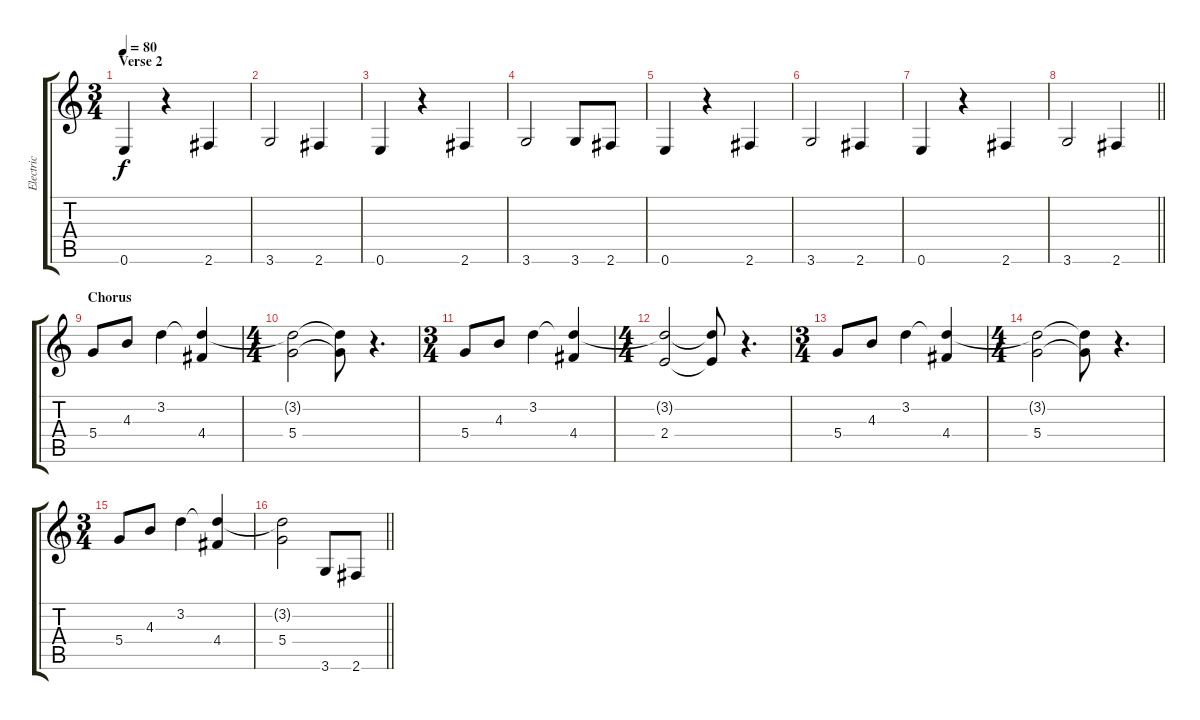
\track ("Electric" "Electric") {instrument overdrivenguitar}
\staff {score tabs}
\tuning (E4 B3 G3 D3 A2 E2) {hide}
\ts (3 4)
\section ("" "Verse 2")
\tempo 80
\clef g2
\ks c
0.6.4{dy f} r.4 2.6.4 |
3.6.2 2.6.4 |
0.6.4 r.4 2.6.4 |
3.6.2 3.6.8 2.6.8 |
0.6.4 r.4 2.6.4 |
3.6.2 2.6.4 |
0.6.4 r.4 2.6.4 |
\barLineRight lightlight
3.6.2 2.6.4 |
\section ("" "Chorus")
5.4.8 4.3.8 3.2.4 (3.2{t} 4.4).4 |
\ts (4 4)
(3.2{t} 5.4).2 (3.2{t} 5.4{t}).8 r.4{d} |
\ts (3 4)
5.4.8 4.3.8 3.2.4 (3.2{t} 4.4).4 |
\ts (4 4)
(3.2{t} 2.4).2 (3.2{t} 2.4{t}).8 r.4{d} |
\ts (3 4)
5.4.8 4.3.8 3.2.4 (3.2{t} 4.4).4 |
\ts (4 4)
(3.2{t} 5.4).2 (3.2{t} 5.4{t}).8 r.4{d} |
\ts (3 4)
5.4.8 4.3.8 3.2.4 (3.2{t} 4.4).4 |
\barLineRight lightlight
(3.2{t} 5.4).2 3.6.8 2.6.8
